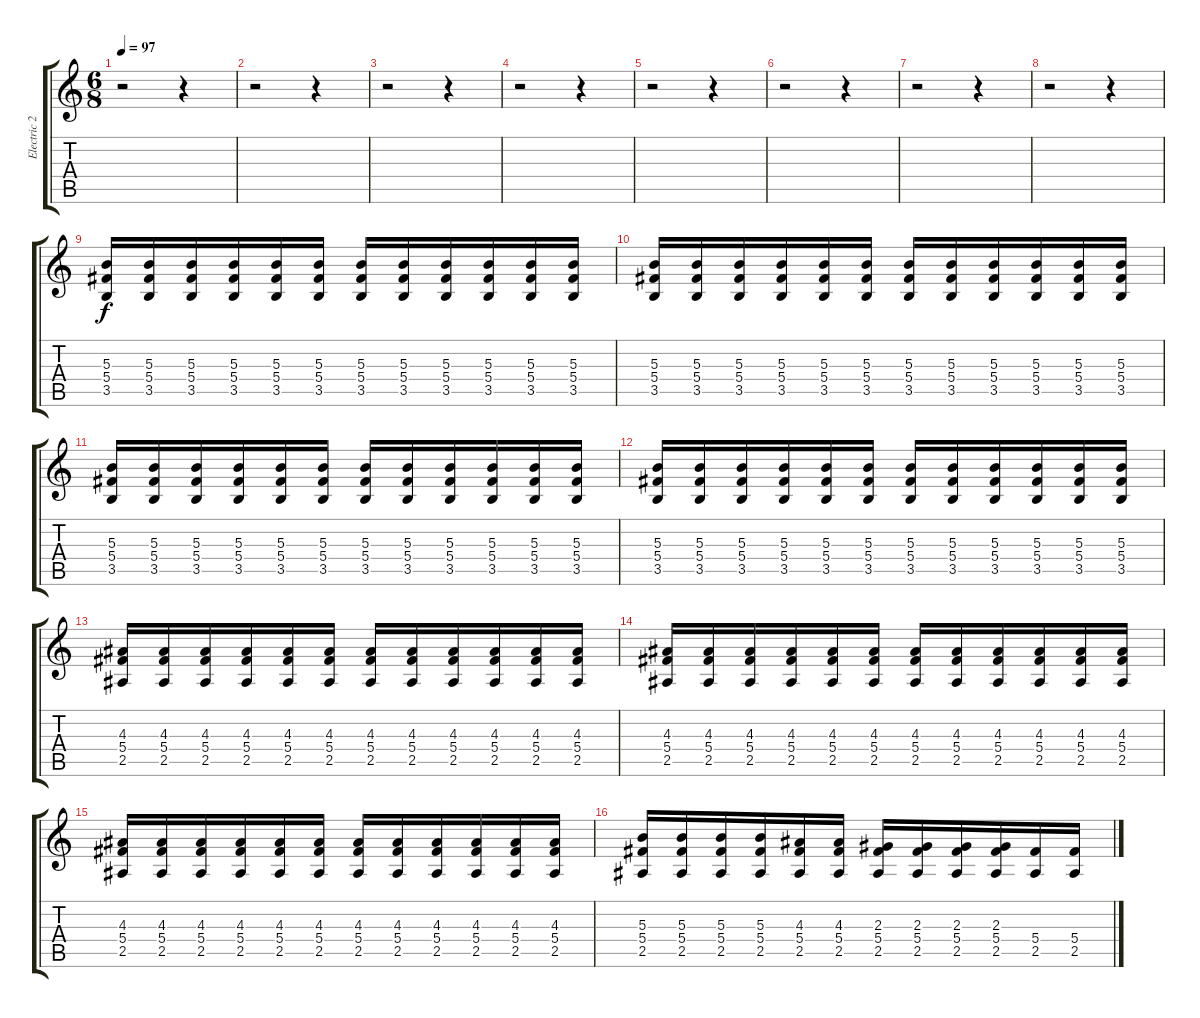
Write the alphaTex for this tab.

\track ("Electric 2" "Electric 2") {instrument distortionguitar}
\staff {score tabs}
\tuning (Eb4 Bb3 Gb3 Db3 Ab2 Eb2) {hide}
\ts (6 8)
\tempo 97
\clef g2
\ks c
r.2{dy f} r.4 |
r.2 r.4 |
r.2 r.4 |
r.2 r.4 |
r.2 r.4 |
r.2 r.4 |
r.2 r.4 |
r.2 r.4 |
(5.3 5.4 3.5).16 (5.3 5.4 3.5).16 (5.3 5.4 3.5).16 (5.3 5.4 3.5).16 (5.3 5.4 3.5).16 (5.3 5.4 3.5).16 (5.3 5.4 3.5).16 (5.3 5.4 3.5).16 (5.3 5.4 3.5).16 (5.3 5.4 3.5).16 (5.3 5.4 3.5).16 (5.3 5.4 3.5).16 |
(5.3 5.4 3.5).16 (5.3 5.4 3.5).16 (5.3 5.4 3.5).16 (5.3 5.4 3.5).16 (5.3 5.4 3.5).16 (5.3 5.4 3.5).16 (5.3 5.4 3.5).16 (5.3 5.4 3.5).16 (5.3 5.4 3.5).16 (5.3 5.4 3.5).16 (5.3 5.4 3.5).16 (5.3 5.4 3.5).16 |
(5.3 5.4 3.5).16 (5.3 5.4 3.5).16 (5.3 5.4 3.5).16 (5.3 5.4 3.5).16 (5.3 5.4 3.5).16 (5.3 5.4 3.5).16 (5.3 5.4 3.5).16 (5.3 5.4 3.5).16 (5.3 5.4 3.5).16 (5.3 5.4 3.5).16 (5.3 5.4 3.5).16 (5.3 5.4 3.5).16 |
(5.3 5.4 3.5).16 (5.3 5.4 3.5).16 (5.3 5.4 3.5).16 (5.3 5.4 3.5).16 (5.3 5.4 3.5).16 (5.3 5.4 3.5).16 (5.3 5.4 3.5).16 (5.3 5.4 3.5).16 (5.3 5.4 3.5).16 (5.3 5.4 3.5).16 (5.3 5.4 3.5).16 (5.3 5.4 3.5).16 |
(4.3 5.4 2.5).16 (4.3 5.4 2.5).16 (4.3 5.4 2.5).16 (4.3 5.4 2.5).16 (4.3 5.4 2.5).16 (4.3 5.4 2.5).16 (4.3 5.4 2.5).16 (4.3 5.4 2.5).16 (4.3 5.4 2.5).16 (4.3 5.4 2.5).16 (4.3 5.4 2.5).16 (4.3 5.4 2.5).16 |
(4.3 5.4 2.5).16 (4.3 5.4 2.5).16 (4.3 5.4 2.5).16 (4.3 5.4 2.5).16 (4.3 5.4 2.5).16 (4.3 5.4 2.5).16 (4.3 5.4 2.5).16 (4.3 5.4 2.5).16 (4.3 5.4 2.5).16 (4.3 5.4 2.5).16 (4.3 5.4 2.5).16 (4.3 5.4 2.5).16 |
(4.3 5.4 2.5).16 (4.3 5.4 2.5).16 (4.3 5.4 2.5).16 (4.3 5.4 2.5).16 (4.3 5.4 2.5).16 (4.3 5.4 2.5).16 (4.3 5.4 2.5).16 (4.3 5.4 2.5).16 (4.3 5.4 2.5).16 (4.3 5.4 2.5).16 (4.3 5.4 2.5).16 (4.3 5.4 2.5).16 |
(5.3 5.4 2.5).16 (5.3 5.4 2.5).16 (5.3 5.4 2.5).16 (5.3 5.4 2.5).16 (4.3 5.4 2.5).16 (4.3 5.4 2.5).16 (2.3 5.4 2.5).16 (2.3 5.4 2.5).16 (2.3 5.4 2.5).16 (2.3 5.4 2.5).16 (5.4 2.5).16 (5.4 2.5).16
